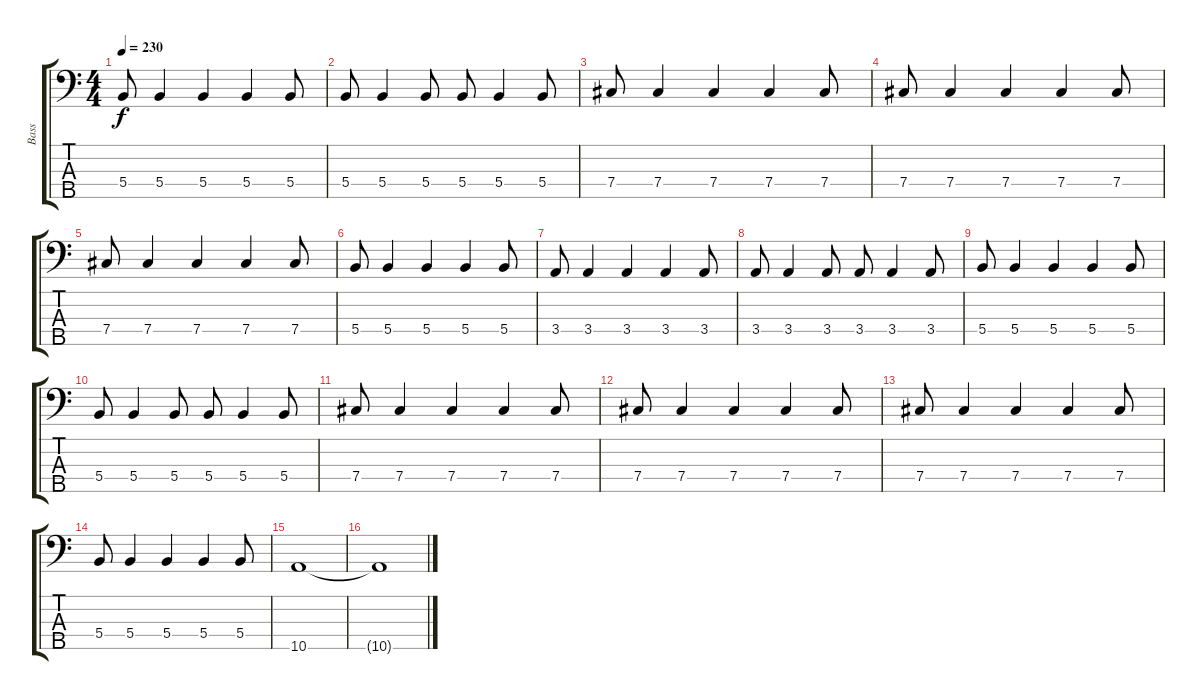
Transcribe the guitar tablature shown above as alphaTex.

\track ("Bass" "Bass") {instrument electricbasspick}
\staff {score tabs}
\tuning (Ab2 E2 B1 Gb1 B0) {hide}
\ts (4 4)
\tempo 230
\clef f4
\ks c
5.4.8{dy f} 5.4.4 5.4.4 5.4.4 5.4.8 |
5.4.8 5.4.4 5.4.8 5.4.8 5.4.4 5.4.8 |
7.4.8 7.4.4 7.4.4 7.4.4 7.4.8 |
7.4.8 7.4.4 7.4.4 7.4.4 7.4.8 |
7.4.8 7.4.4 7.4.4 7.4.4 7.4.8 |
5.4.8 5.4.4 5.4.4 5.4.4 5.4.8 |
3.4.8 3.4.4 3.4.4 3.4.4 3.4.8 |
3.4.8 3.4.4 3.4.8 3.4.8 3.4.4 3.4.8 |
5.4.8 5.4.4 5.4.4 5.4.4 5.4.8 |
5.4.8 5.4.4 5.4.8 5.4.8 5.4.4 5.4.8 |
7.4.8 7.4.4 7.4.4 7.4.4 7.4.8 |
7.4.8 7.4.4 7.4.4 7.4.4 7.4.8 |
7.4.8 7.4.4 7.4.4 7.4.4 7.4.8 |
5.4.8 5.4.4 5.4.4 5.4.4 5.4.8 |
10.5.1 |
10.5{t}.1
